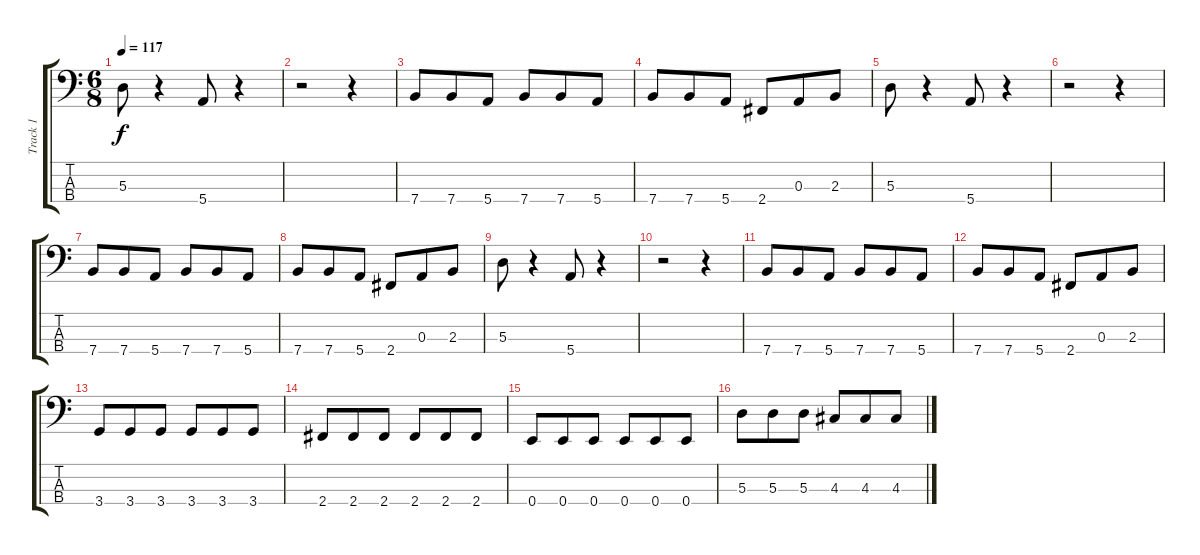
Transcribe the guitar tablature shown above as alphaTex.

\track ("Track 1" "Track 1") {instrument electricbasspick}
\staff {score tabs}
\tuning (G2 D2 A1 E1) {hide}
\ts (6 8)
\tempo 117
\clef f4
\ks c
5.3.8{dy f} r.4 5.4.8 r.4 |
r.2 r.4 |
7.4.8 7.4.8 5.4.8 7.4.8 7.4.8 5.4.8 |
7.4.8 7.4.8 5.4.8 2.4.8 0.3.8 2.3.8 |
5.3.8 r.4 5.4.8 r.4 |
r.2 r.4 |
7.4.8 7.4.8 5.4.8 7.4.8 7.4.8 5.4.8 |
7.4.8 7.4.8 5.4.8 2.4.8 0.3.8 2.3.8 |
5.3.8 r.4 5.4.8 r.4 |
r.2 r.4 |
7.4.8 7.4.8 5.4.8 7.4.8 7.4.8 5.4.8 |
7.4.8 7.4.8 5.4.8 2.4.8 0.3.8 2.3.8 |
3.4.8 3.4.8 3.4.8 3.4.8 3.4.8 3.4.8 |
2.4.8 2.4.8 2.4.8 2.4.8 2.4.8 2.4.8 |
0.4.8 0.4.8 0.4.8 0.4.8 0.4.8 0.4.8 |
5.3.8 5.3.8 5.3.8 4.3.8 4.3.8 4.3.8
